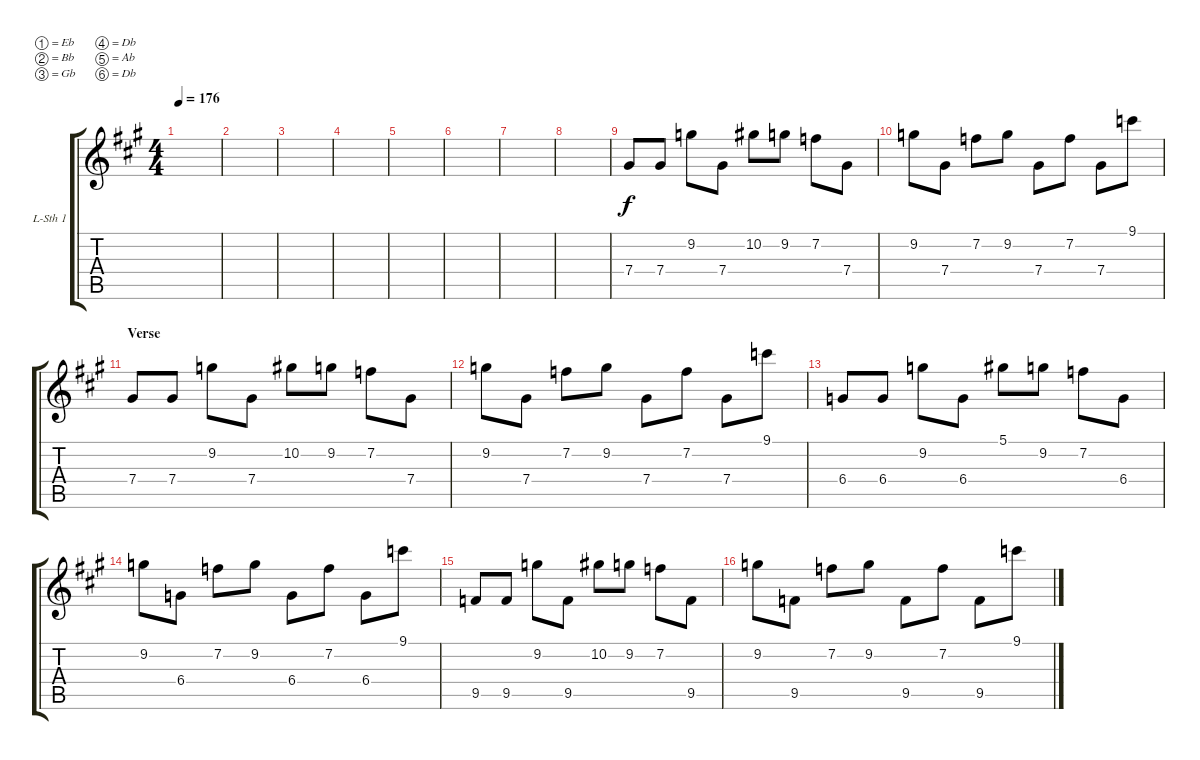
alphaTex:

\defaultSystemsLayout 4
\bracketExtendMode groupsimilarinstruments
\firstSystemTrackNameOrientation horizontal
\otherSystemsTrackNameOrientation horizontal
\track ("Synthesizer 1" "L-Sth 1") {instrument electricguitarclean}
\staff {score tabs}
\tuning (Eb4 Bb3 Gb3 Db3 Ab2 Db2)
\ts (4 4)
\tempo 176
\clef g2
\ks a
|
|
|
|
|
|
|
|
7.4.8 7.4.8 9.2.8 7.4.8 10.2.8 9.2.8 7.2.8 7.4.8 |
9.2.8 7.4.8 7.2.8 9.2.8 7.4.8 7.2.8 7.4.8 9.1.8 |
\section ("" "Verse")
7.4.8 7.4.8 9.2.8 7.4.8 10.2.8 9.2.8 7.2.8 7.4.8 |
9.2.8 7.4.8 7.2.8 9.2.8 7.4.8 7.2.8 7.4.8 9.1.8 |
6.4.8 6.4.8 9.2.8 6.4.8 5.1.8 9.2.8 7.2.8 6.4.8 |
9.2.8 6.4.8 7.2.8 9.2.8 6.4.8 7.2.8 6.4.8 9.1.8 |
9.5.8 9.5.8 9.2.8 9.5.8 10.2.8 9.2.8 7.2.8 9.5.8 |
9.2.8 9.5.8 7.2.8 9.2.8 9.5.8 7.2.8 9.5.8 9.1.8
